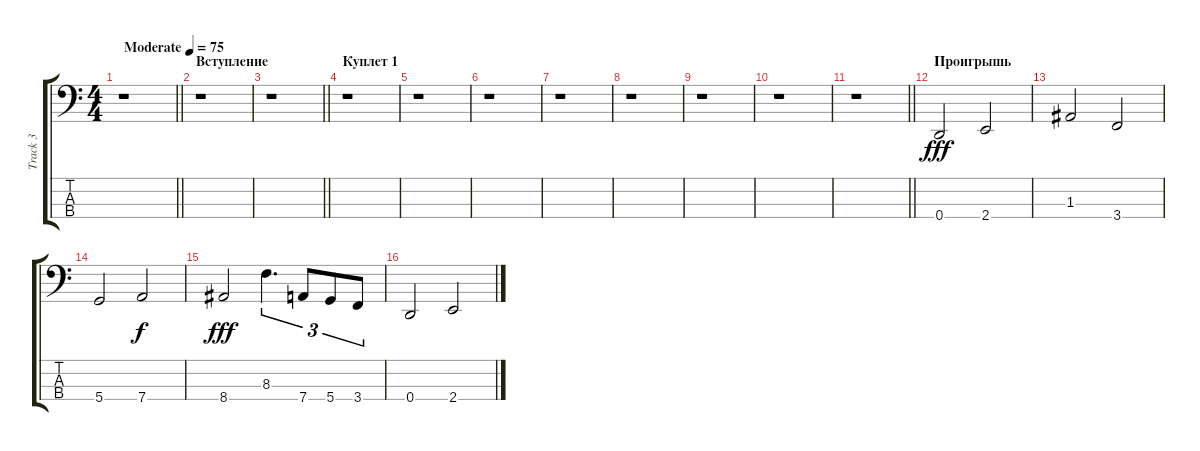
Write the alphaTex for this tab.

\track ("Track 3" "Track 3") {instrument fretlessbass}
\staff {score tabs}
\tuning (G2 D2 A1 D1) {hide}
\ts (4 4)
\tempo (75 "Moderate")
\clef f4
\barLineRight lightlight
\ks c
r.1{dy fff instrument fretlessbass} |
\section ("" "Вступление")
r.1 |
\barLineRight lightlight
r.1 |
\section ("" "Куплет 1")
r.1 |
r.1 |
r.1 |
r.1 |
r.1 |
r.1 |
r.1 |
\barLineRight lightlight
r.1 |
\section ("" "Проигрышь")
0.4.2 2.4.2 |
1.3.2 3.4.2 |
5.4.2 7.4.2{dy f} |
8.4.2{dy fff} 8.3.4{d tu (3 2)} 7.4.8{tu (3 2)} 5.4.8{tu (3 2)} 3.4.8{tu (3 2)} |
0.4.2 2.4.2
